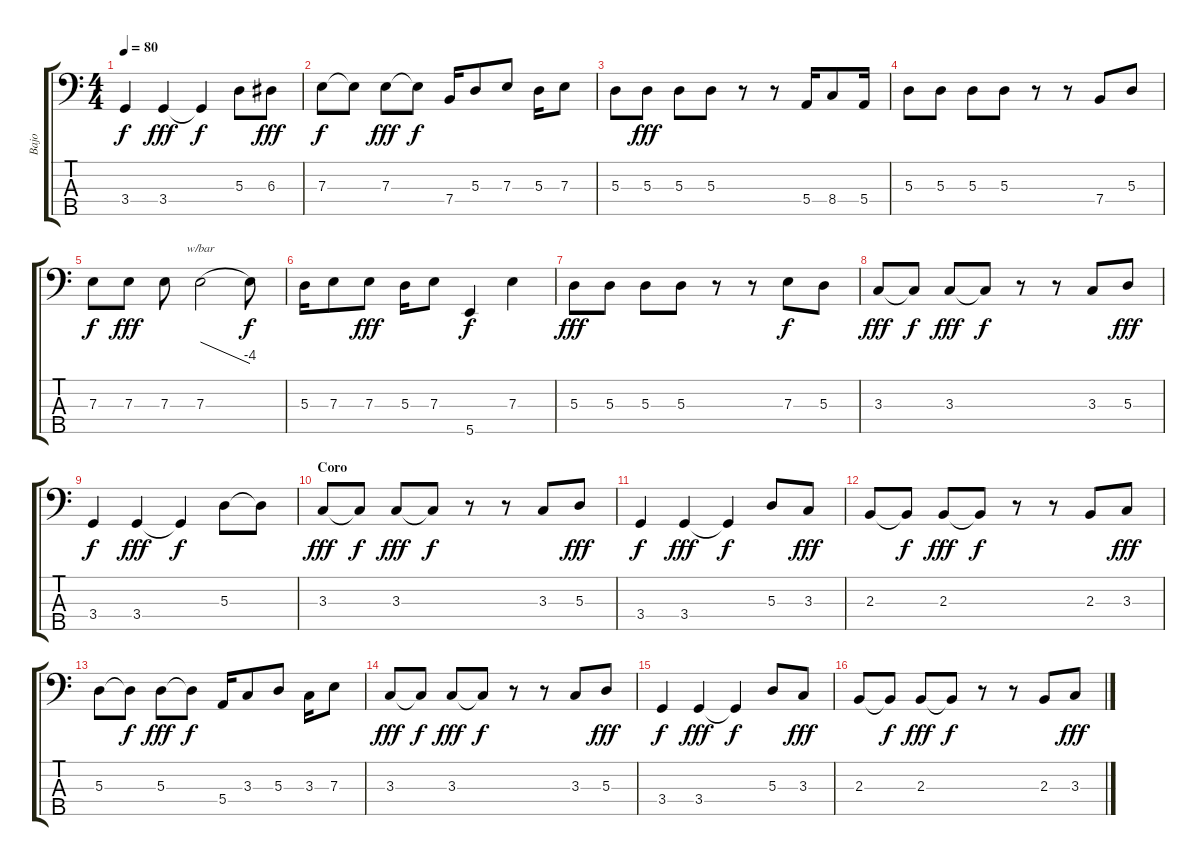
\track ("Bajo" "Bajo") {instrument electricbassfinger}
\staff {score tabs}
\tuning (G2 D2 A1 E1 B0) {hide}
\ts (4 4)
\tempo 80
\clef f4
\ks c
3.4.4{dy f} 3.4.4{dy fff} 3.4{t}.4{dy f} 5.3.8 6.3.8{dy fff} |
7.3.8{dy f} 7.3{t}.8 7.3.8{dy fff} 7.3{t}.8{dy f} 7.4.16 5.3.8 7.3.8 5.3.16 7.3.8 |
5.3.8 5.3.8{dy fff} 5.3.8 5.3.8 r.8 r.8 5.4.16 8.4.8 5.4.16 |
5.3.8 5.3.8 5.3.8 5.3.8 r.8 r.8 7.4.8 5.3.8 |
7.3.8{dy f} 7.3.8{dy fff} 7.3.8 7.3.2{tbe (dive default 0 0 60 -16)} 7.3{t}.8{dy f} |
5.3.16 7.3.8 7.3.8{dy fff} 5.3.16 7.3.8 5.5.4{dy f} 7.3.4 |
5.3.8{dy fff} 5.3.8 5.3.8 5.3.8 r.8 r.8 7.3.8{dy f} 5.3.8 |
3.3.8{dy fff} 3.3{t}.8{dy f} 3.3.8{dy fff} 3.3{t}.8{dy f} r.8 r.8 3.3.8 5.3.8{dy fff} |
3.4.4{dy f} 3.4.4{dy fff} 3.4{t}.4{dy f} 5.3.8 5.3{t}.8 |
\section ("" "Coro")
3.3.8{dy fff} 3.3{t}.8{dy f} 3.3.8{dy fff} 3.3{t}.8{dy f} r.8 r.8 3.3.8 5.3.8{dy fff} |
3.4.4{dy f} 3.4.4{dy fff} 3.4{t}.4{dy f} 5.3.8 3.3.8{dy fff} |
2.3.8 2.3{t}.8{dy f} 2.3.8{dy fff} 2.3{t}.8{dy f} r.8 r.8 2.3.8 3.3.8{dy fff} |
5.3.8 5.3{t}.8{dy f} 5.3.8{dy fff} 5.3{t}.8{dy f} 5.4.16 3.3.8 5.3.8 3.3.16 7.3.8 |
3.3.8{dy fff} 3.3{t}.8{dy f} 3.3.8{dy fff} 3.3{t}.8{dy f} r.8 r.8 3.3.8 5.3.8{dy fff} |
3.4.4{dy f} 3.4.4{dy fff} 3.4{t}.4{dy f} 5.3.8 3.3.8{dy fff} |
2.3.8 2.3{t}.8{dy f} 2.3.8{dy fff} 2.3{t}.8{dy f} r.8 r.8 2.3.8 3.3.8{dy fff}
